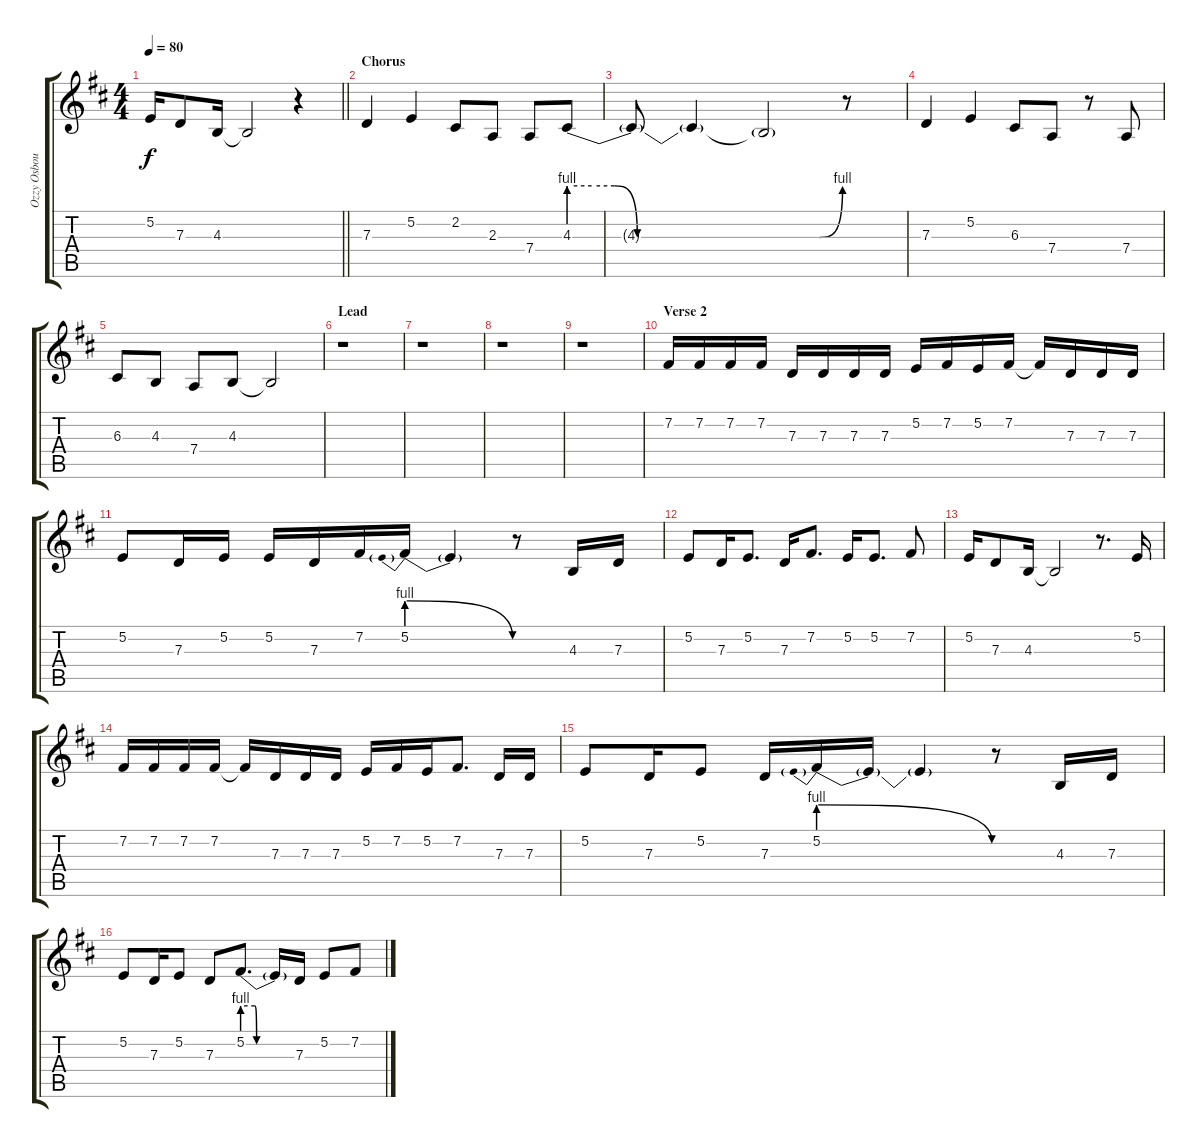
\track ("Ozzy Osbourne" "Ozzy Osbou") {instrument lead2sawtooth}
\staff {score tabs}
\tuning (E4 B3 G3 D3 A2 E2) {hide}
\ts (4 4)
\tempo 80
\clef g2
\barLineRight lightlight
\ks bminor
5.2{t}.16{dy f} 7.3.8 4.3.16 4.3{t}.2 r.4 |
\section ("" "Chorus")
7.3.4 5.2.4 2.2.8 2.3.8 7.4.8 4.3{be (custom 0 4 5 4 10 4 15 0 40 0 55 0 60 4)}.8 |
4.3{t}.8 4.3{t}.4 4.3{t}.2 r.8 |
7.3.4 5.2.4 6.3.8 7.4.8 r.8 7.4.8 |
6.3.8 4.3.8 7.4.8 4.3.8 4.3{t}.2 |
\section ("" "Lead")
r.1 |
r.1 |
r.1 |
r.1 |
\section ("" "Verse 2")
7.2.16 7.2.16 7.2.16 7.2.16 7.3.16 7.3.16 7.3.16 7.3.16 5.2.16 7.2.16 5.2.16 7.2.16 7.2{t}.16 7.3.16 7.3.16 7.3.16 |
5.2.8 7.3.16 5.2.16 5.2.16 7.3.16 7.2.16 5.2{be (prebendrelease 0 4 60 0)}.16 5.2{t}.4 r.8 4.3.16 7.3.16 |
5.2.8 7.3.16 5.2.8{d} 7.3.16 7.2.8{d} 5.2.16 5.2.8{d} 7.2.8 |
5.2.16 7.3.8 4.3.16 4.3{t}.2 r.8{d} 5.2.16 |
7.2.16 7.2.16 7.2.16 7.2.16 7.2{t}.16 7.3.16 7.3.16 7.3.16 5.2.16 7.2.16 5.2.16 7.2.8{d} 7.3.16 7.3.16 |
5.2.8 7.3.16 5.2.8 7.3.16 5.2{be (prebendrelease 0 4 60 0)}.16 5.2{t}.16 5.2{t}.4 r.8 4.3.16 7.3.16 |
5.2.8 7.3.16 5.2.8 7.3.8 5.2{be (custom 0 4 14 4 16 0 40 0 60 0)}.8{d} 5.2{t}.16 7.3.16 5.2.8 7.2.8
